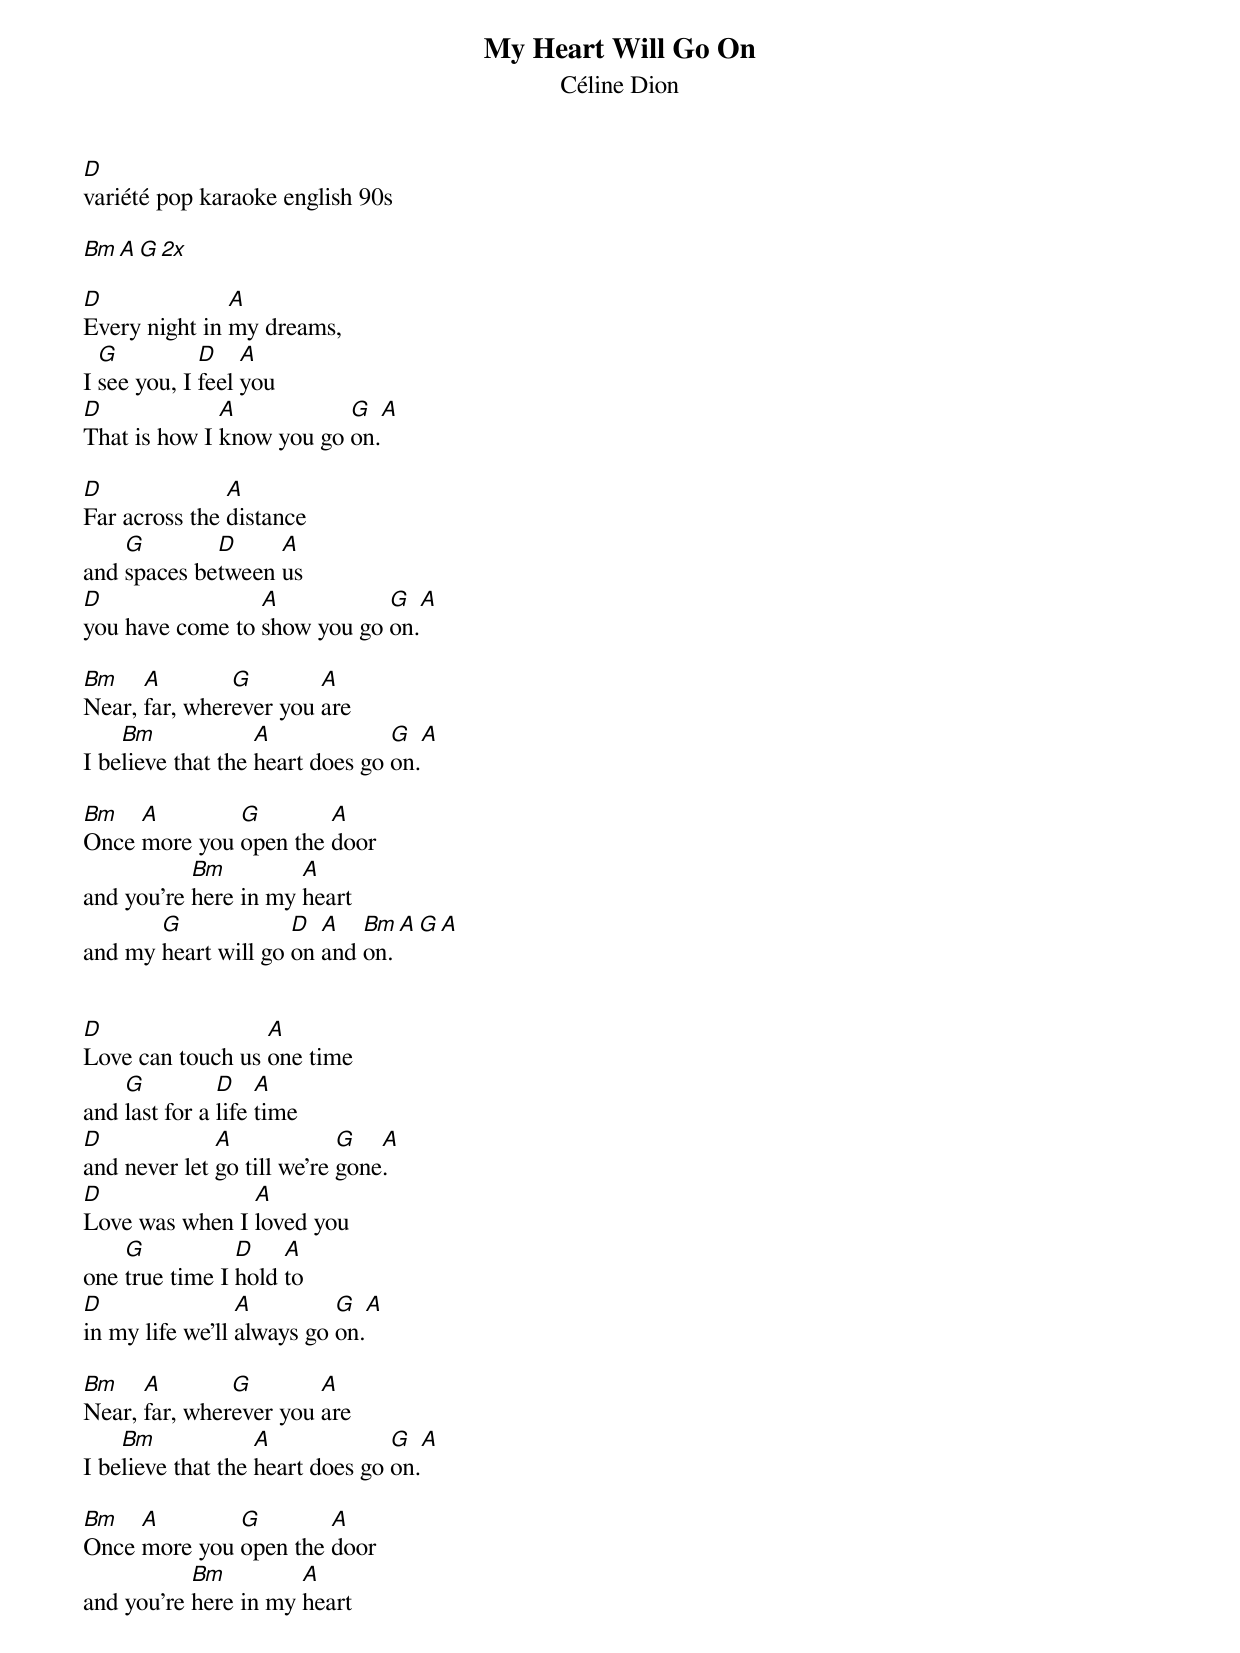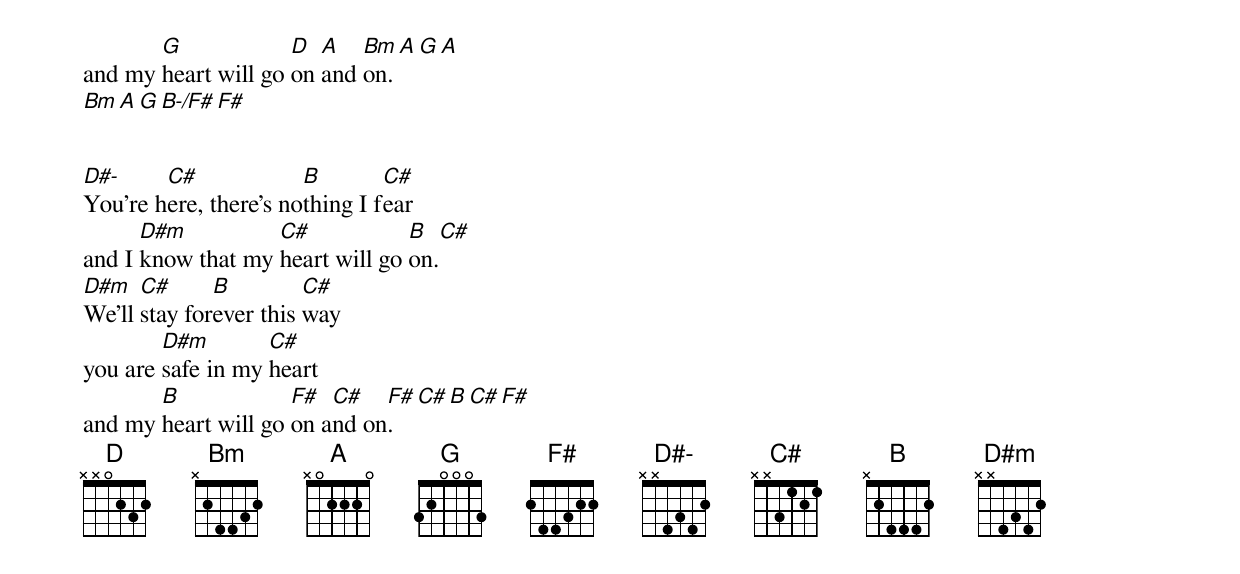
My Heart Will Go On
Céline Dion
D
variété pop karaoke english 90s

Bm      A      G      2x

D              A
Every night in my dreams,
  G          D    A
I see you, I feel you
D             A           G  A
That is how I know you go on.

D              A
Far across the distance
    G        D     A
and spaces between us
D                A           G  A
you have come to show you go on.

Bm    A        G        A
Near, far, wherever you are
    Bm             A             G  A
I believe that the heart does go on.

Bm   A        G        A
Once more you open the door
           Bm         A
and you're here in my heart
       G             D  A   Bm      A      G      A
and my heart will go on and on.


D                 A
Love can touch us one time
    G          D    A
and last for a life time
D             A             G   A
and never let go till we're gone.
D               A
Love was when I loved you
    G           D    A
one true time I hold to
D                A         G  A
in my life we'll always go on.

Bm    A        G        A
Near, far, wherever you are
    Bm             A             G  A
I believe that the heart does go on.

Bm   A        G        A
Once more you open the door
           Bm         A
and you're here in my heart
       G             D  A   Bm      A      G      A
and my heart will go on and on.
Bm      A      G         B-/F#  F#


D#-     C#             B        C#
You're here, there's nothing I fear
      D#m          C#            B   C#
and I know that my heart will go on.
D#m   C#      B         C#
We'll stay forever this way
        D#m        C#
you are safe in my heart
       B             F#  C#   F#   C#   B   C#  F#
and my heart will go on and on.
